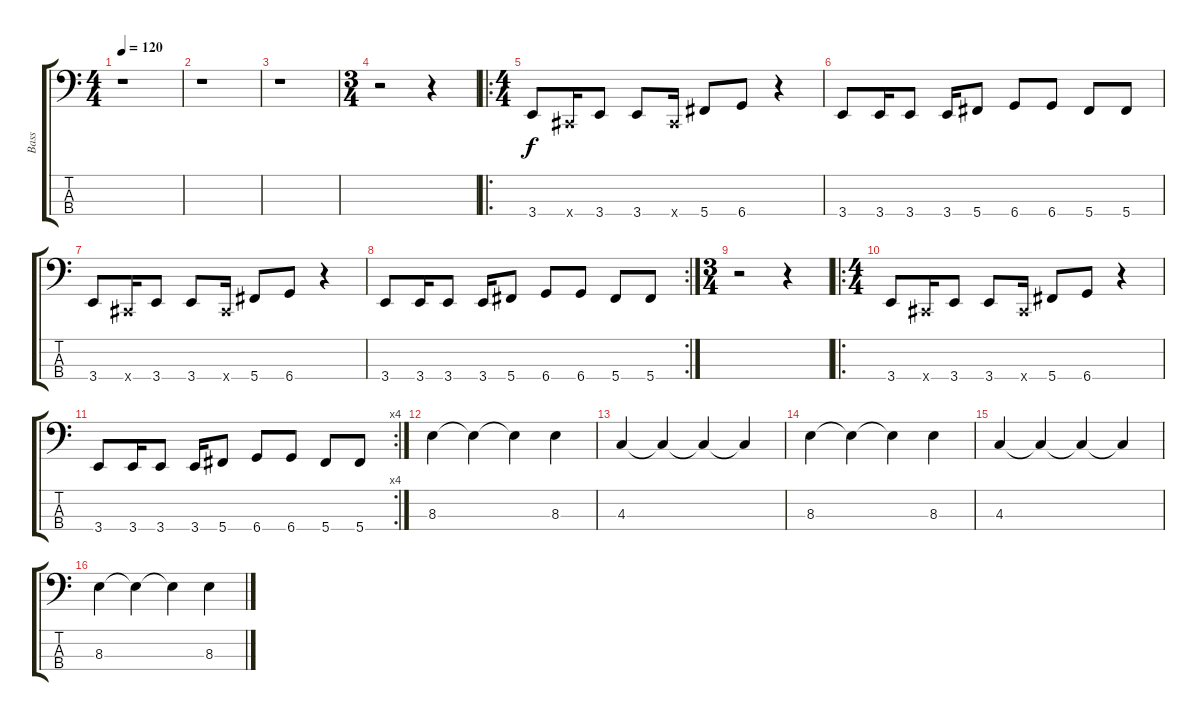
\track ("Bass" "Bass") {instrument electricbassfinger}
\staff {score tabs}
\tuning (Gb2 Db2 Ab1 Db1) {hide}
\ts (4 4)
\tempo 120
\clef f4
\ks c
r.1{dy f instrument electricbassfinger} |
r.1 |
r.1 |
\ts (3 4)
r.2 r.4 |
\ro
\ts (4 4)
3.4.8 0.4{x}.16 3.4.8 3.4.8 0.4{x}.16 5.4.8 6.4.8 r.4 |
3.4.8 3.4.16 3.4.8 3.4.16 5.4.8 6.4.8 6.4.8 5.4.8 5.4.8 |
3.4.8 0.4{x}.16 3.4.8 3.4.8 0.4{x}.16 5.4.8 6.4.8 r.4 |
\rc 2
3.4.8 3.4.16 3.4.8 3.4.16 5.4.8 6.4.8 6.4.8 5.4.8 5.4.8 |
\ts (3 4)
r.2 r.4 |
\ro
\ts (4 4)
3.4.8 0.4{x}.16 3.4.8 3.4.8 0.4{x}.16 5.4.8 6.4.8 r.4 |
\rc 4
3.4.8 3.4.16 3.4.8 3.4.16 5.4.8 6.4.8 6.4.8 5.4.8 5.4.8 |
8.3.4 8.3{t}.4 8.3{t}.4 8.3.4 |
4.3.4 4.3{t}.4 4.3{t}.4 4.3{t}.4 |
8.3.4 8.3{t}.4 8.3{t}.4 8.3.4 |
4.3.4 4.3{t}.4 4.3{t}.4 4.3{t}.4 |
8.3.4 8.3{t}.4 8.3{t}.4 8.3.4
